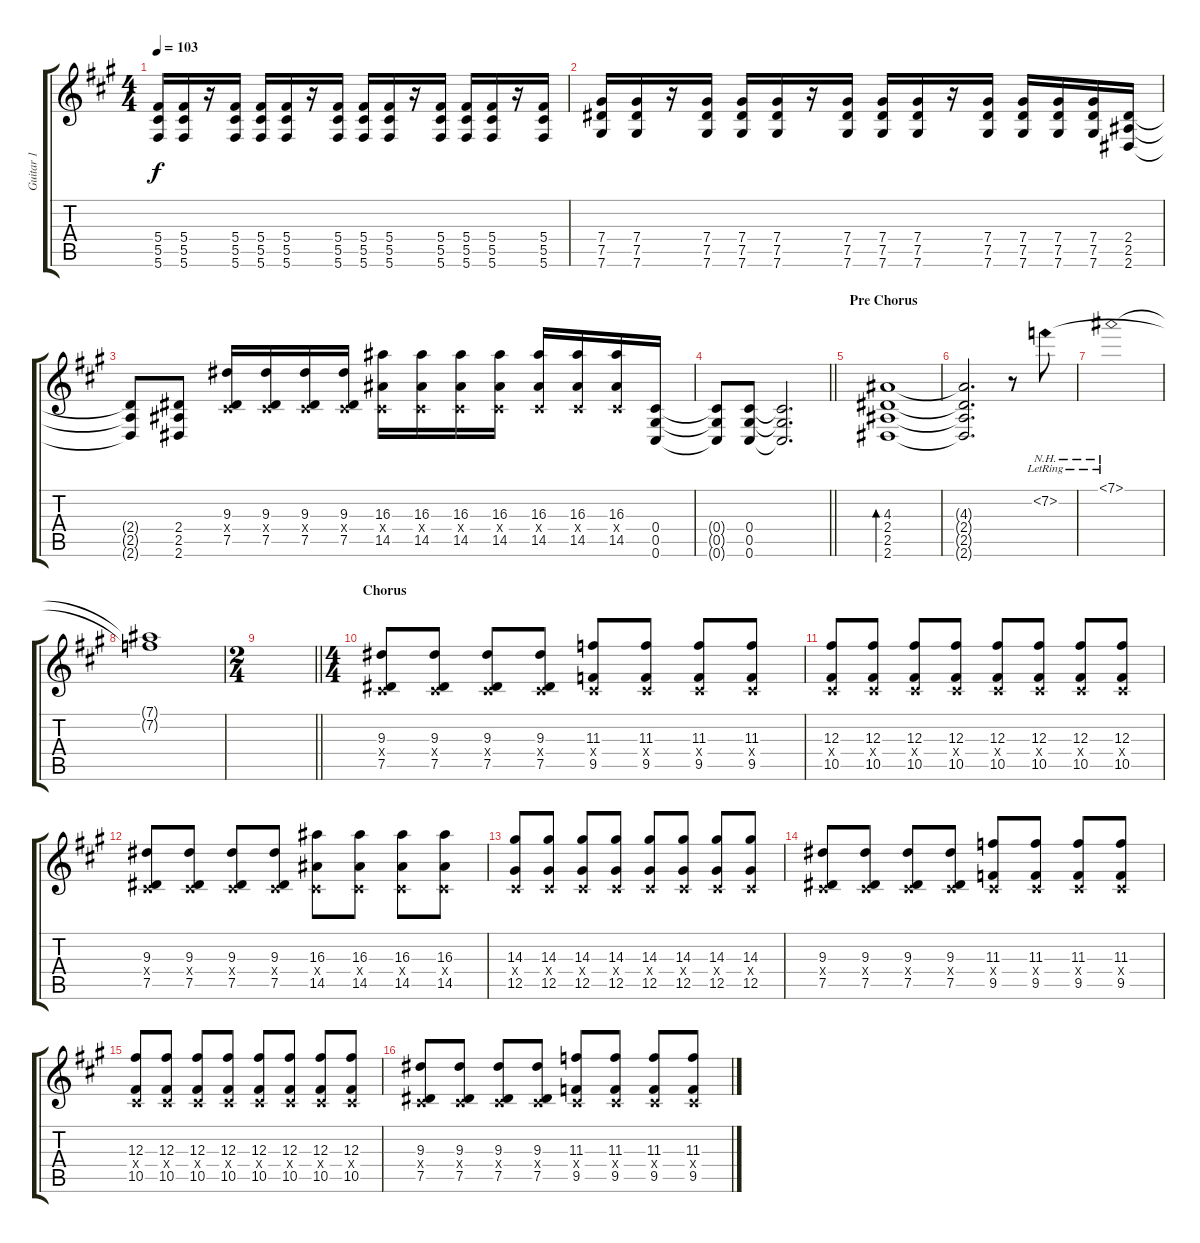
\track ("Guitar 1" "Guitar 1") {instrument distortionguitar}
\staff {score tabs}
\tuning (Eb4 Bb3 Gb3 Db3 Ab2 Db2) {hide}
\ts (4 4)
\tempo 103
\clef g2
\ks f#minor
(5.4 5.5 5.6).16{dy f} (5.4 5.5 5.6).16 r.16 (5.4 5.5 5.6).16 (5.4 5.5 5.6).16 (5.4 5.5 5.6).16 r.16 (5.4 5.5 5.6).16 (5.4 5.5 5.6).16 (5.4 5.5 5.6).16 r.16 (5.4 5.5 5.6).16 (5.4 5.5 5.6).16 (5.4 5.5 5.6).16 r.16 (5.4 5.5 5.6).16 |
(7.4 7.5 7.6).16 (7.4 7.5 7.6).16 r.16 (7.4 7.5 7.6).16 (7.4 7.5 7.6).16 (7.4 7.5 7.6).16 r.16 (7.4 7.5 7.6).16 (7.4 7.5 7.6).16 (7.4 7.5 7.6).16 r.16 (7.4 7.5 7.6).16 (7.4 7.5 7.6).16 (7.4 7.5 7.6).16 (7.4 7.5 7.6).16 (2.4 2.5 2.6).16 |
(2.4{t} 2.5{t} 2.6{t}).8 (2.4 2.5 2.6).8 (9.3 0.4{x} 7.5).16 (9.3 0.4{x} 7.5).16 (9.3 0.4{x} 7.5).16 (9.3 0.4{x} 7.5).16 (16.3 0.4{x} 14.5).16 (16.3 0.4{x} 14.5).16 (16.3 0.4{x} 14.5).16 (16.3 0.4{x} 14.5).16 (16.3 0.4{x} 14.5).16 (16.3 0.4{x} 14.5).16 (16.3 0.4{x} 14.5).16 (0.4 0.5 0.6).16 |
\barLineRight lightlight
(0.4{t} 0.5{t} 0.6{t}).8 (0.4 0.5 0.6).8 (0.4{t} 0.5{t} 0.6{t}).2{d} |
\section ("" "Pre Chorus")
(4.3 2.4 2.5 2.6).1{bd 120 instrument electricguitarclean} |
(4.3{t} 2.4{t} 2.5{t} 2.6{t}).2{d} r.8 7.2{nh lr}.8{instrument distortionguitar} |
7.1{nh lr}.1 |
(7.1{t} 7.2{t}).1 |
\ts (2 4)
\barLineRight lightlight
|
\ts (4 4)
\section ("" "Chorus")
(9.3 0.4{x} 7.5).8 (9.3 0.4{x} 7.5).8 (9.3 0.4{x} 7.5).8 (9.3 0.4{x} 7.5).8 (11.3 0.4{x} 9.5).8 (11.3 0.4{x} 9.5).8 (11.3 0.4{x} 9.5).8 (11.3 0.4{x} 9.5).8 |
(12.3 0.4{x} 10.5).8 (12.3 0.4{x} 10.5).8 (12.3 0.4{x} 10.5).8 (12.3 0.4{x} 10.5).8 (12.3 0.4{x} 10.5).8 (12.3 0.4{x} 10.5).8 (12.3 0.4{x} 10.5).8 (12.3 0.4{x} 10.5).8 |
(9.3 0.4{x} 7.5).8 (9.3 0.4{x} 7.5).8 (9.3 0.4{x} 7.5).8 (9.3 0.4{x} 7.5).8 (16.3 0.4{x} 14.5).8 (16.3 0.4{x} 14.5).8 (16.3 0.4{x} 14.5).8 (16.3 0.4{x} 14.5).8 |
(14.3 0.4{x} 12.5).8 (14.3 0.4{x} 12.5).8 (14.3 0.4{x} 12.5).8 (14.3 0.4{x} 12.5).8 (14.3 0.4{x} 12.5).8 (14.3 0.4{x} 12.5).8 (14.3 0.4{x} 12.5).8 (14.3 0.4{x} 12.5).8 |
(9.3 0.4{x} 7.5).8 (9.3 0.4{x} 7.5).8 (9.3 0.4{x} 7.5).8 (9.3 0.4{x} 7.5).8 (11.3 0.4{x} 9.5).8 (11.3 0.4{x} 9.5).8 (11.3 0.4{x} 9.5).8 (11.3 0.4{x} 9.5).8 |
(12.3 0.4{x} 10.5).8 (12.3 0.4{x} 10.5).8 (12.3 0.4{x} 10.5).8 (12.3 0.4{x} 10.5).8 (12.3 0.4{x} 10.5).8 (12.3 0.4{x} 10.5).8 (12.3 0.4{x} 10.5).8 (12.3 0.4{x} 10.5).8 |
(9.3 0.4{x} 7.5).8 (9.3 0.4{x} 7.5).8 (9.3 0.4{x} 7.5).8 (9.3 0.4{x} 7.5).8 (11.3 0.4{x} 9.5).8 (11.3 0.4{x} 9.5).8 (11.3 0.4{x} 9.5).8 (11.3 0.4{x} 9.5).8
